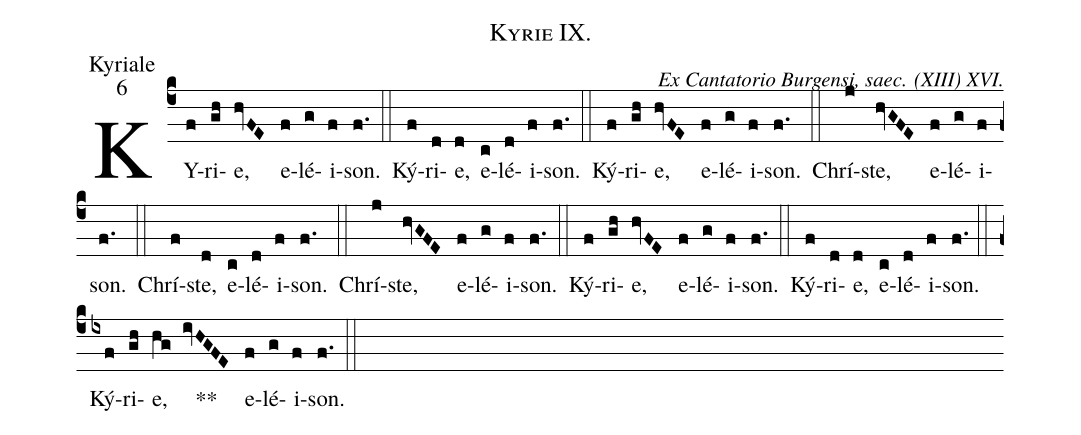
name:Kyrie IX.;
office-part:Kyriale;
mode:6;
commentary:Ex Cantatorio Burgensi, saec. (XIII) XVI.;
%%
(c4) KY(f)ri(gh)e,(hvFE) e(f)lé(g)i(f)son.(f.) (::)
Ký(f)ri(d)e,(d) e(c)lé(d)i(f)son.(f.) (::)
Ký(f)ri(gh)e,(hvFE) e(f)lé(g)i(f)son.(f.) (::)
Chrí(j)ste,(hvGFE) e(f)lé(g)i(f)son.(f.) (::)
Chrí(f)ste,(d) e(c)lé(d)i(f)son.(f.) (::)
Chrí(j)ste,(hvGFE) e(f)lé(g)i(f)son.(f.) (::)
Ký(f)ri(gh)e,(hvFE) e(f)lé(g)i(f)son.(f.) (::)
Ký(f)ri(d)e,(d) e(c)lé(d)i(f)son.(f.) (::)
Ký(ixf)ri(gh)e,(hg ivHGFE) **() e(f)lé(g)i(f)son.(f.) (::)
